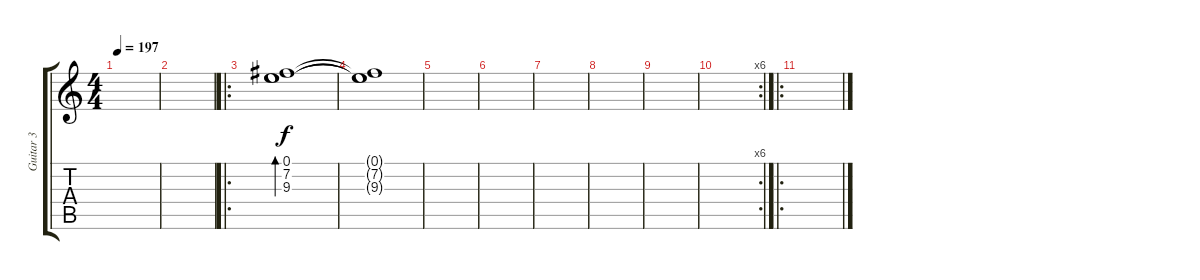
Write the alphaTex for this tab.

\track ("Guitar 3" "Guitar 3") {instrument overdrivenguitar}
\staff {score tabs}
\tuning (E4 B3 G3 D3 A2 E2) {hide}
\ts (4 4)
\tempo 197
\clef g2
\ks c
|
|
\ro
(0.1 7.2 9.3).1{bd 480} |
(0.1{t} 7.2{t} 9.3{t}).1 |
|
|
|
|
|
\rc 6
|
\ro
